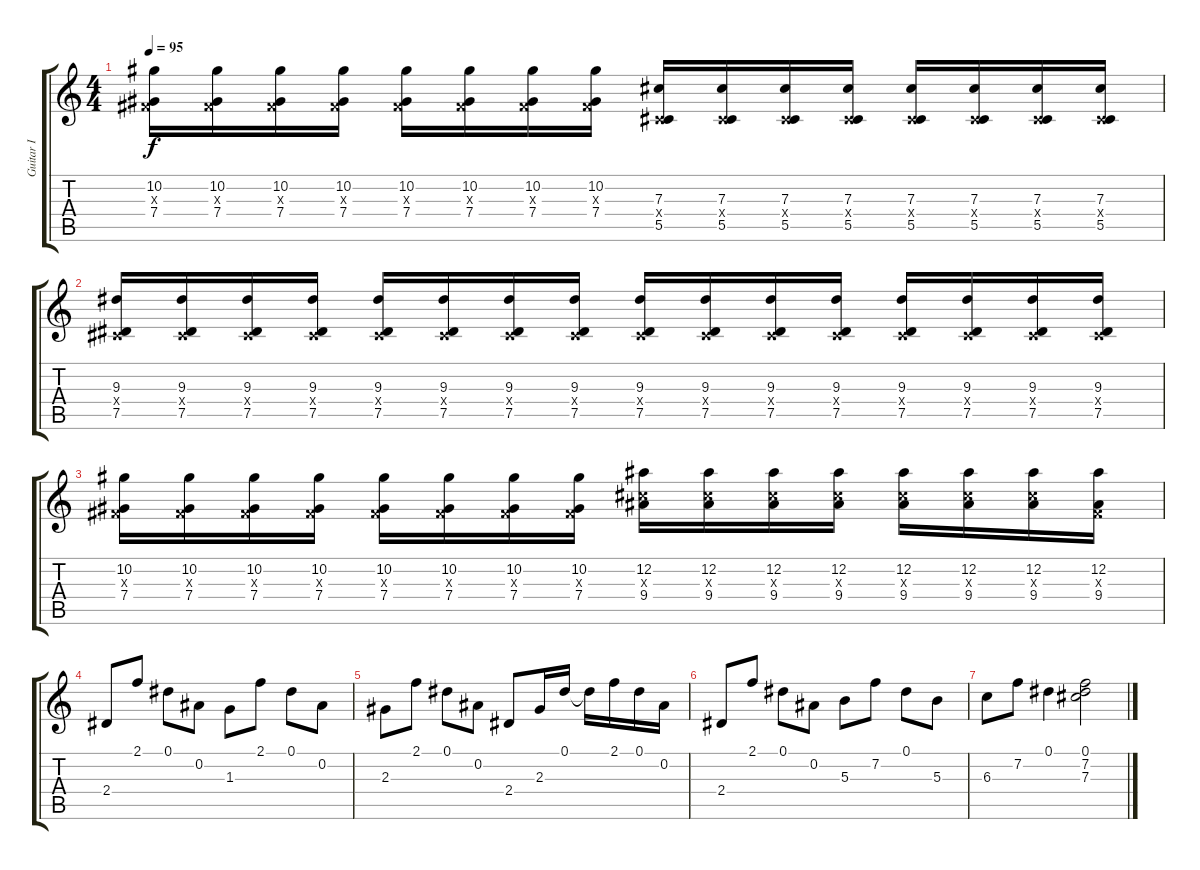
\track ("Guitar I" "Guitar I") {instrument distortionguitar}
\staff {score tabs}
\tuning (Eb4 Bb3 Gb3 Db3 Ab2 Eb2) {hide}
\ts (4 4)
\tempo 95
\clef g2
\ks c
(10.2 0.3{x} 7.4).16{dy f} (10.2 0.3{x} 7.4).16 (10.2 0.3{x} 7.4).16 (10.2 0.3{x} 7.4).16 (10.2 0.3{x} 7.4).16 (10.2 0.3{x} 7.4).16 (10.2 0.3{x} 7.4).16 (10.2 0.3{x} 7.4).16 (7.3 0.4{x} 5.5).16 (7.3 0.4{x} 5.5).16 (7.3 0.4{x} 5.5).16 (7.3 0.4{x} 5.5).16 (7.3 0.4{x} 5.5).16 (7.3 0.4{x} 5.5).16 (7.3 0.4{x} 5.5).16 (7.3 0.4{x} 5.5).16 |
(9.3 0.4{x} 7.5).16 (9.3 0.4{x} 7.5).16 (9.3 0.4{x} 7.5).16 (9.3 0.4{x} 7.5).16 (9.3 0.4{x} 7.5).16 (9.3 0.4{x} 7.5).16 (9.3 0.4{x} 7.5).16 (9.3 0.4{x} 7.5).16 (9.3 0.4{x} 7.5).16 (9.3 0.4{x} 7.5).16 (9.3 0.4{x} 7.5).16 (9.3 0.4{x} 7.5).16 (9.3 0.4{x} 7.5).16 (9.3 0.4{x} 7.5).16 (9.3 0.4{x} 7.5).16 (9.3 0.4{x} 7.5).16 |
(10.2 0.3{x} 7.4).16 (10.2 0.3{x} 7.4).16 (10.2 0.3{x} 7.4).16 (10.2 0.3{x} 7.4).16 (10.2 0.3{x} 7.4).16 (10.2 0.3{x} 7.4).16 (10.2 0.3{x} 7.4).16 (10.2 0.3{x} 7.4).16 (12.2 7.3{x} 9.4).16 (12.2 7.3{x} 9.4).16 (12.2 7.3{x} 9.4).16 (12.2 7.3{x} 9.4).16 (12.2 7.3{x} 9.4).16 (12.2 7.3{x} 9.4).16 (12.2 7.3{x} 9.4).16 (12.2 0.3{x} 9.4).16 |
2.4.8 2.1.8 0.1.8 0.2.8 1.3.8 2.1.8 0.1.8 0.2.8 |
2.3.8 2.1.8 0.1.8 0.2.8 2.4.8 2.3.16 0.1.16 0.1{t}.16 2.1.16 0.1.16 0.2.16 |
2.4.8 2.1.8 0.1.8 0.2.8 5.3.8 7.2.8 0.1.8 5.3.8 |
6.3.8 7.2.8 0.1.4 (0.1 7.2 7.3).2
